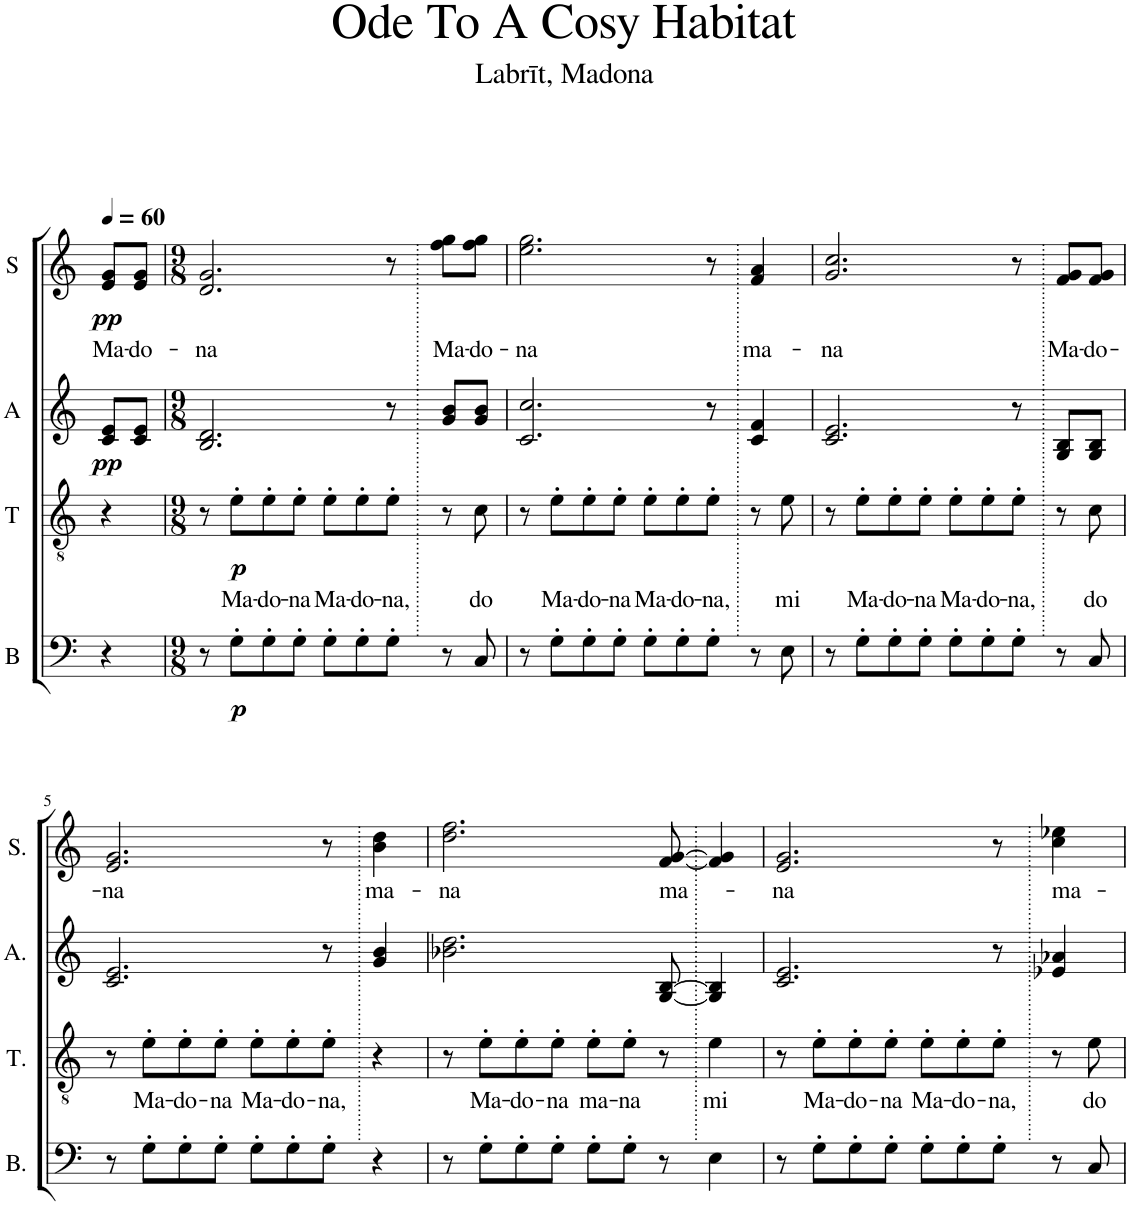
**kern	**dynam	**kern	**text	**dynam	**kern	**dynam	**kern	**text	**dynam
*part4	*part4	*part3	*part3	*part3	*part2	*part2	*part1	*part1	*part1
*staff4	*staff4	*staff3	*staff3	*staff3	*staff2	*staff2	*staff1	*staff1	*staff1
*I"B	*	*I"T	*	*	*I"A	*	*I"S	*	*
*I'B.	*	*I'T.	*	*	*I'A.	*	*I'S.	*	*
*clefF4	*	*clefGv2	*	*	*clefG2	*	*clefG2	*	*
*k[]	*	*k[]	*	*	*k[]	*	*k[]	*	*
=1	=1	=1	=1	=1	=1	=1	=1	=1	=1
!	!	!	!	!	!	!LO:DY:b	!	!LO:LY:b	!LO:DY:b
4r	.	4r	.	.	8c/ 8e/L	pp	8e/ 8g/L	Ma-	pp
!	!	!	!	!	!	!	!	!LO:LY:b	!
.	.	.	.	.	8c/ 8e/J	.	8e/ 8g/J	-do-	.
=2	=2	=2	=2	=2	=2	=2	=2	=2	=2
*M9/8	*	*M9/8	*	*	*M9/8	*	*M9/8	*	*
!	!	!	!	!	!	!	!	!LO:LY:b	!
8r	.	8r	.	.	2.B/ 2.d/	.	2.d/ 2.g/	-na	.
!	!LO:DY:b	!	!LO:LY:b	!LO:DY:b	!	!	!	!	!
8G'\L	p	8e'\L	Ma-	p	.	.	.	.	.
!	!	!	!LO:LY:b	!	!	!	!	!	!
8G'\	.	8e'\	-do-	.	.	.	.	.	.
!	!	!	!LO:LY:b	!	!	!	!	!	!
8G'\J	.	8e'\J	-na	.	.	.	.	.	.
!	!	!	!LO:LY:b	!	!	!	!	!	!
8G'\L	.	8e'\L	Ma-	.	.	.	.	.	.
!	!	!	!LO:LY:b	!	!	!	!	!	!
8G'\	.	8e'\	-do-	.	.	.	.	.	.
!	!	!	!LO:LY:b	!	!	!	!	!	!
8G'\J	.	8e'\J	-na,	.	8r	.	8r	.	.
!	!	!	!	!	!	!	!	!LO:LY:b	!
8r	.	8r	.	.	8g/ 8b/L	.	8ff\ 8gg\L	Ma-	.
!	!	!	!LO:LY:b	!	!	!	!	!LO:LY:b	!
8C/	.	8c\	do	.	8g/ 8b/J	.	8ff\ 8gg\J	-do-	.
=3	=3	=3	=3	=3	=3	=3	=3	=3	=3
!	!	!	!	!	!	!	!	!LO:LY:b	!
8r	.	8r	.	.	2.c/ 2.cc/	.	2.ee\ 2.gg\	-na	.
!	!	!	!LO:LY:b	!	!	!	!	!	!
8G'\L	.	8e'\L	Ma-	.	.	.	.	.	.
!	!	!	!LO:LY:b	!	!	!	!	!	!
8G'\	.	8e'\	-do-	.	.	.	.	.	.
!	!	!	!LO:LY:b	!	!	!	!	!	!
8G'\J	.	8e'\J	-na	.	.	.	.	.	.
!	!	!	!LO:LY:b	!	!	!	!	!	!
8G'\L	.	8e'\L	Ma-	.	.	.	.	.	.
!	!	!	!LO:LY:b	!	!	!	!	!	!
8G'\	.	8e'\	-do-	.	.	.	.	.	.
!	!	!	!LO:LY:b	!	!	!	!	!	!
8G'\J	.	8e'\J	-na,	.	8r	.	8r	.	.
!	!	!	!	!	!	!	!	!LO:LY:b	!
8r	.	8r	.	.	4c/ 4f/	.	4f/ 4a/	ma-	.
!	!	!	!LO:LY:b	!	!	!	!	!	!
8E\	.	8e\	mi	.	.	.	.	.	.
=4	=4	=4	=4	=4	=4	=4	=4	=4	=4
!	!	!	!	!	!	!	!	!LO:LY:b	!
8r	.	8r	.	.	2.c/ 2.e/	.	2.g/ 2.cc/	-na	.
!	!	!	!LO:LY:b	!	!	!	!	!	!
8G'\L	.	8e'\L	Ma-	.	.	.	.	.	.
!	!	!	!LO:LY:b	!	!	!	!	!	!
8G'\	.	8e'\	-do-	.	.	.	.	.	.
!	!	!	!LO:LY:b	!	!	!	!	!	!
8G'\J	.	8e'\J	-na	.	.	.	.	.	.
!	!	!	!LO:LY:b	!	!	!	!	!	!
8G'\L	.	8e'\L	Ma-	.	.	.	.	.	.
!	!	!	!LO:LY:b	!	!	!	!	!	!
8G'\	.	8e'\	-do-	.	.	.	.	.	.
!	!	!	!LO:LY:b	!	!	!	!	!	!
8G'\J	.	8e'\J	-na,	.	8r	.	8r	.	.
!	!	!	!	!	!	!	!	!LO:LY:b	!
8r	.	8r	.	.	8G/ 8B/L	.	8f/ 8g/L	Ma-	.
!	!	!	!LO:LY:b	!	!	!	!	!LO:LY:b	!
8C/	.	8c\	do	.	8G/ 8B/J	.	8f/ 8g/J	-do-	.
!!LO:LB:g=z
=5	=5	=5	=5	=5	=5	=5	=5	=5	=5
!	!	!	!	!	!	!	!	!LO:LY:b	!
8r	.	8r	.	.	2.c/ 2.e/	.	2.e/ 2.g/	-na	.
!	!	!	!LO:LY:b	!	!	!	!	!	!
8G'\L	.	8e'\L	Ma-	.	.	.	.	.	.
!	!	!	!LO:LY:b	!	!	!	!	!	!
8G'\	.	8e'\	-do-	.	.	.	.	.	.
!	!	!	!LO:LY:b	!	!	!	!	!	!
8G'\J	.	8e'\J	-na	.	.	.	.	.	.
!	!	!	!LO:LY:b	!	!	!	!	!	!
8G'\L	.	8e'\L	Ma-	.	.	.	.	.	.
!	!	!	!LO:LY:b	!	!	!	!	!	!
8G'\	.	8e'\	-do-	.	.	.	.	.	.
!	!	!	!LO:LY:b	!	!	!	!	!	!
8G'\J	.	8e'\J	-na,	.	8r	.	8r	.	.
!	!	!	!	!	!	!	!	!LO:LY:b	!
4r	.	4r	.	.	4g/ 4b/	.	4b\ 4dd\	ma-	.
=6	=6	=6	=6	=6	=6	=6	=6	=6	=6
!	!	!	!	!	!	!	!	!LO:LY:b	!
8r	.	8r	.	.	2.b-X\ 2.dd\	.	2.dd\ 2.ff\	-na	.
!	!	!	!LO:LY:b	!	!	!	!	!	!
8G'\L	.	8e'\L	Ma-	.	.	.	.	.	.
!	!	!	!LO:LY:b	!	!	!	!	!	!
8G'\	.	8e'\	-do-	.	.	.	.	.	.
!	!	!	!LO:LY:b	!	!	!	!	!	!
8G'\J	.	8e'\J	-na	.	.	.	.	.	.
!	!	!	!LO:LY:b	!	!	!	!	!	!
8G'\L	.	8e'\L	ma-	.	.	.	.	.	.
!	!	!	!LO:LY:b	!	!	!	!	!	!
8G'\J	.	8e'\J	-na	.	.	.	.	.	.
!	!	!	!	!	!	!	!	!LO:LY:b	!
8r	.	8r	.	.	[8G/ [8B/	.	[8f/ [8g/	ma-	.
!	!	!	!LO:LY:b	!	!	!	!	!	!
4E\	.	4e\	mi	.	4G/] 4B/]	.	4f/] 4g/]	.	.
=7	=7	=7	=7	=7	=7	=7	=7	=7	=7
!	!	!	!	!	!	!	!	!LO:LY:b	!
8r	.	8r	.	.	2.c/ 2.e/	.	2.e/ 2.g/	-na	.
!	!	!	!LO:LY:b	!	!	!	!	!	!
8G'\L	.	8e'\L	Ma-	.	.	.	.	.	.
!	!	!	!LO:LY:b	!	!	!	!	!	!
8G'\	.	8e'\	-do-	.	.	.	.	.	.
!	!	!	!LO:LY:b	!	!	!	!	!	!
8G'\J	.	8e'\J	-na	.	.	.	.	.	.
!	!	!	!LO:LY:b	!	!	!	!	!	!
8G'\L	.	8e'\L	Ma-	.	.	.	.	.	.
!	!	!	!LO:LY:b	!	!	!	!	!	!
8G'\	.	8e'\	-do-	.	.	.	.	.	.
!	!	!	!LO:LY:b	!	!	!	!	!	!
8G'\J	.	8e'\J	-na,	.	8r	.	8r	.	.
!	!	!	!	!	!	!	!	!LO:LY:b	!
8r	.	8r	.	.	4e-X/ 4a-X/	.	4cc\ 4ee-X\	ma-	.
!	!	!	!LO:LY:b	!	!	!	!	!	!
8C/	.	8e\	do	.	.	.	.	.	.
=	=	=	=	=	=	=	=	=	=
*-	*-	*-	*-	*-	*-	*-	*-	*-	*-
